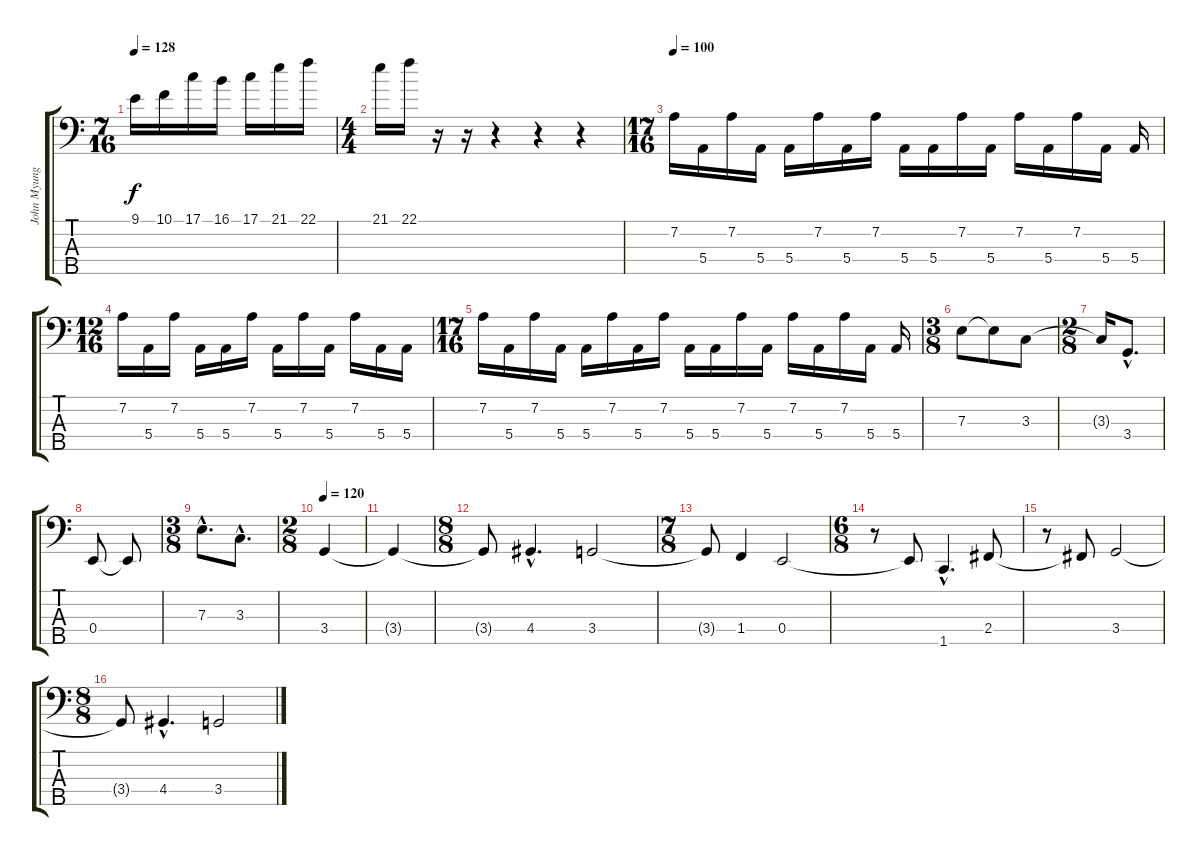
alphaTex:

\track ("John Myung" "John Myung") {instrument electricbassfinger}
\staff {score tabs}
\tuning (G2 D2 A1 E1 B0) {hide}
\ts (7 16)
\tempo 128
\clef f4
\ks c
9.1.16{dy f} 10.1.16 17.1.16 16.1.16 17.1.16 21.1.16 22.1.16 |
\ts (4 4)
21.1.16 22.1.16 r.16 r.16 r.4 r.4 r.4 |
\ts (17 16)
\tempo 100
7.2.16 5.4.16 7.2.16 5.4.16 5.4.16 7.2.16 5.4.16 7.2.16 5.4.16 5.4.16 7.2.16 5.4.16 7.2.16 5.4.16 7.2.16 5.4.16 5.4.16 |
\ts (12 16)
7.2.16 5.4.16 7.2.16 5.4.16 5.4.16 7.2.16 5.4.16 7.2.16 5.4.16 7.2.16 5.4.16 5.4.16 |
\ts (17 16)
7.2.16 5.4.16 7.2.16 5.4.16 5.4.16 7.2.16 5.4.16 7.2.16 5.4.16 5.4.16 7.2.16 5.4.16 7.2.16 5.4.16 7.2.16 5.4.16 5.4.16 |
\ts (3 8)
7.3.8 7.3{t}.8 3.3.8 |
\ts (2 8)
3.3{t}.16 3.4{hac}.8{d} |
0.4.8 0.4{t}.8 |
\ts (3 8)
7.3{hac}.8{d} 3.3{hac}.8{d} |
\ts (2 8)
\tempo 120
3.4.4 |
3.4{t}.4 |
\ts (8 8)
3.4{t}.8 4.4{hac}.4{d} 3.4.2 |
\ts (7 8)
3.4{t}.8 1.4.4 0.4.2 |
\ts (6 8)
r.8 0.4{t}.8 1.5{hac}.4{d} 2.4.8 |
r.8 2.4{t}.8 3.4.2 |
\ts (8 8)
3.4{t}.8 4.4{hac}.4{d} 3.4.2
